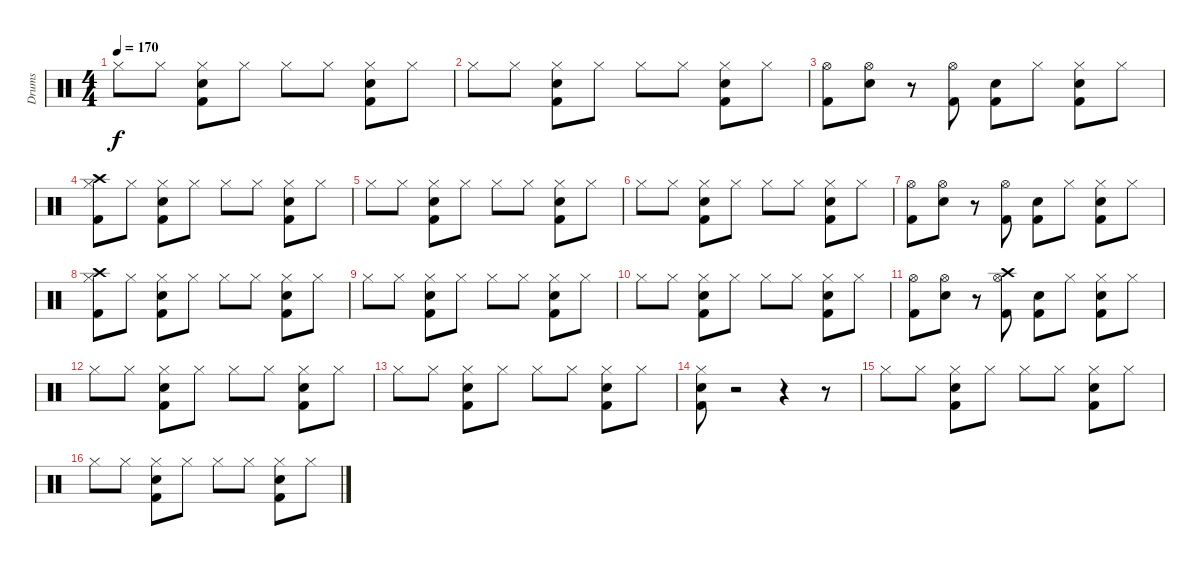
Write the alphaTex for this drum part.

\track ("Drums" "Drums") {instrument percussion}
\staff {score}
\articulation defaults
\ts (4 4)
\tempo 170
\clef neutral
\ks c "Hi-Hat (closed)".8{dy f} "Hi-Hat (closed)".8
("Hi-Hat (closed)" "Snare (hit) 2" "Kick (hit) 2").8 "Hi-Hat (closed)".8 "Hi-Hat (closed)".8 "Hi-Hat (closed)".8 ("Hi-Hat (closed)" "Snare (hit) 2" "Kick (hit) 2").8 "Hi-Hat (closed)".8 |
"Hi-Hat (closed)".8 "Hi-Hat (closed)".8 ("Hi-Hat (closed)" "Snare (hit) 2" "Kick (hit) 2").8 "Hi-Hat (closed)".8 "Hi-Hat (closed)".8 "Hi-Hat (closed)".8 ("Hi-Hat (closed)" "Snare (hit) 2" "Kick (hit) 2").8 "Hi-Hat (closed)".8 |
("Hi-Hat (open)" "Kick (hit) 2").8 ("Snare (hit) 2" "Hi-Hat (open)").8 r.8 ("Hi-Hat (open)" "Kick (hit) 2").8 ("Snare (hit) 2" "Kick (hit) 2").8 "Hi-Hat (closed)".8 ("Hi-Hat (closed)" "Snare (hit) 2" "Kick (hit) 2").8 "Hi-Hat (closed)".8 |
("Crash high (hit)" "Hi-Hat (closed)" "Kick (hit) 2").8 "Hi-Hat (closed)".8 ("Hi-Hat (closed)" "Snare (hit) 2" "Kick (hit) 2").8 "Hi-Hat (closed)".8 "Hi-Hat (closed)".8 "Hi-Hat (closed)".8 ("Hi-Hat (closed)" "Snare (hit) 2" "Kick (hit) 2").8 "Hi-Hat (closed)".8 |
"Hi-Hat (closed)".8 "Hi-Hat (closed)".8 ("Hi-Hat (closed)" "Snare (hit) 2" "Kick (hit) 2").8 "Hi-Hat (closed)".8 "Hi-Hat (closed)".8 "Hi-Hat (closed)".8 ("Hi-Hat (closed)" "Snare (hit) 2" "Kick (hit) 2").8 "Hi-Hat (closed)".8 |
"Hi-Hat (closed)".8 "Hi-Hat (closed)".8 ("Hi-Hat (closed)" "Snare (hit) 2" "Kick (hit) 2").8 "Hi-Hat (closed)".8 "Hi-Hat (closed)".8 "Hi-Hat (closed)".8 ("Hi-Hat (closed)" "Snare (hit) 2" "Kick (hit) 2").8 "Hi-Hat (closed)".8 |
("Hi-Hat (open)" "Kick (hit) 2").8 ("Snare (hit) 2" "Hi-Hat (open)").8 r.8 ("Hi-Hat (open)" "Kick (hit) 2").8 ("Snare (hit) 2" "Kick (hit) 2").8 "Hi-Hat (closed)".8 ("Hi-Hat (closed)" "Snare (hit) 2" "Kick (hit) 2").8 "Hi-Hat (closed)".8 |
("Crash high (hit)" "Hi-Hat (closed)" "Kick (hit) 2").8 "Hi-Hat (closed)".8 ("Hi-Hat (closed)" "Snare (hit) 2" "Kick (hit) 2").8 "Hi-Hat (closed)".8 "Hi-Hat (closed)".8 "Hi-Hat (closed)".8 ("Hi-Hat (closed)" "Snare (hit) 2" "Kick (hit) 2").8 "Hi-Hat (closed)".8 |
"Hi-Hat (closed)".8 "Hi-Hat (closed)".8 ("Hi-Hat (closed)" "Snare (hit) 2" "Kick (hit) 2").8 "Hi-Hat (closed)".8 "Hi-Hat (closed)".8 "Hi-Hat (closed)".8 ("Hi-Hat (closed)" "Snare (hit) 2" "Kick (hit) 2").8 "Hi-Hat (closed)".8 |
"Hi-Hat (closed)".8 "Hi-Hat (closed)".8 ("Hi-Hat (closed)" "Snare (hit) 2" "Kick (hit) 2").8 "Hi-Hat (closed)".8 "Hi-Hat (closed)".8 "Hi-Hat (closed)".8 ("Hi-Hat (closed)" "Snare (hit) 2" "Kick (hit) 2").8 "Hi-Hat (closed)".8 |
("Hi-Hat (open)" "Kick (hit) 2").8 ("Snare (hit) 2" "Hi-Hat (open)").8 r.8 ("Crash high (hit)" "Hi-Hat (open)" "Kick (hit) 2").8 ("Snare (hit) 2" "Kick (hit) 2").8 "Hi-Hat (closed)".8 ("Hi-Hat (closed)" "Snare (hit) 2" "Kick (hit) 2").8 "Hi-Hat (closed)".8 |
"Hi-Hat (closed)".8 "Hi-Hat (closed)".8 ("Hi-Hat (closed)" "Snare (hit) 2" "Kick (hit) 2").8 "Hi-Hat (closed)".8 "Hi-Hat (closed)".8 "Hi-Hat (closed)".8 ("Hi-Hat (closed)" "Snare (hit) 2" "Kick (hit) 2").8 "Hi-Hat (closed)".8 |
"Hi-Hat (closed)".8 "Hi-Hat (closed)".8 ("Hi-Hat (closed)" "Snare (hit) 2" "Kick (hit) 2").8 "Hi-Hat (closed)".8 "Hi-Hat (closed)".8 "Hi-Hat (closed)".8 ("Hi-Hat (closed)" "Snare (hit) 2" "Kick (hit) 2").8 "Hi-Hat (closed)".8 |
("Hi-Hat (closed)" "Snare (hit) 2" "Kick (hit) 2").8 r.2 r.4 r.8 |
"Hi-Hat (closed)".8 "Hi-Hat (closed)".8 ("Hi-Hat (closed)" "Snare (hit) 2" "Kick (hit) 2").8 "Hi-Hat (closed)".8 "Hi-Hat (closed)".8 "Hi-Hat (closed)".8 ("Hi-Hat (closed)" "Snare (hit) 2" "Kick (hit) 2").8 "Hi-Hat (closed)".8 |
"Hi-Hat (closed)".8 "Hi-Hat (closed)".8 ("Hi-Hat (closed)" "Snare (hit) 2" "Kick (hit) 2").8 "Hi-Hat (closed)".8 "Hi-Hat (closed)".8 "Hi-Hat (closed)".8 ("Hi-Hat (closed)" "Snare (hit) 2" "Kick (hit) 2").8 "Hi-Hat (closed)".8
